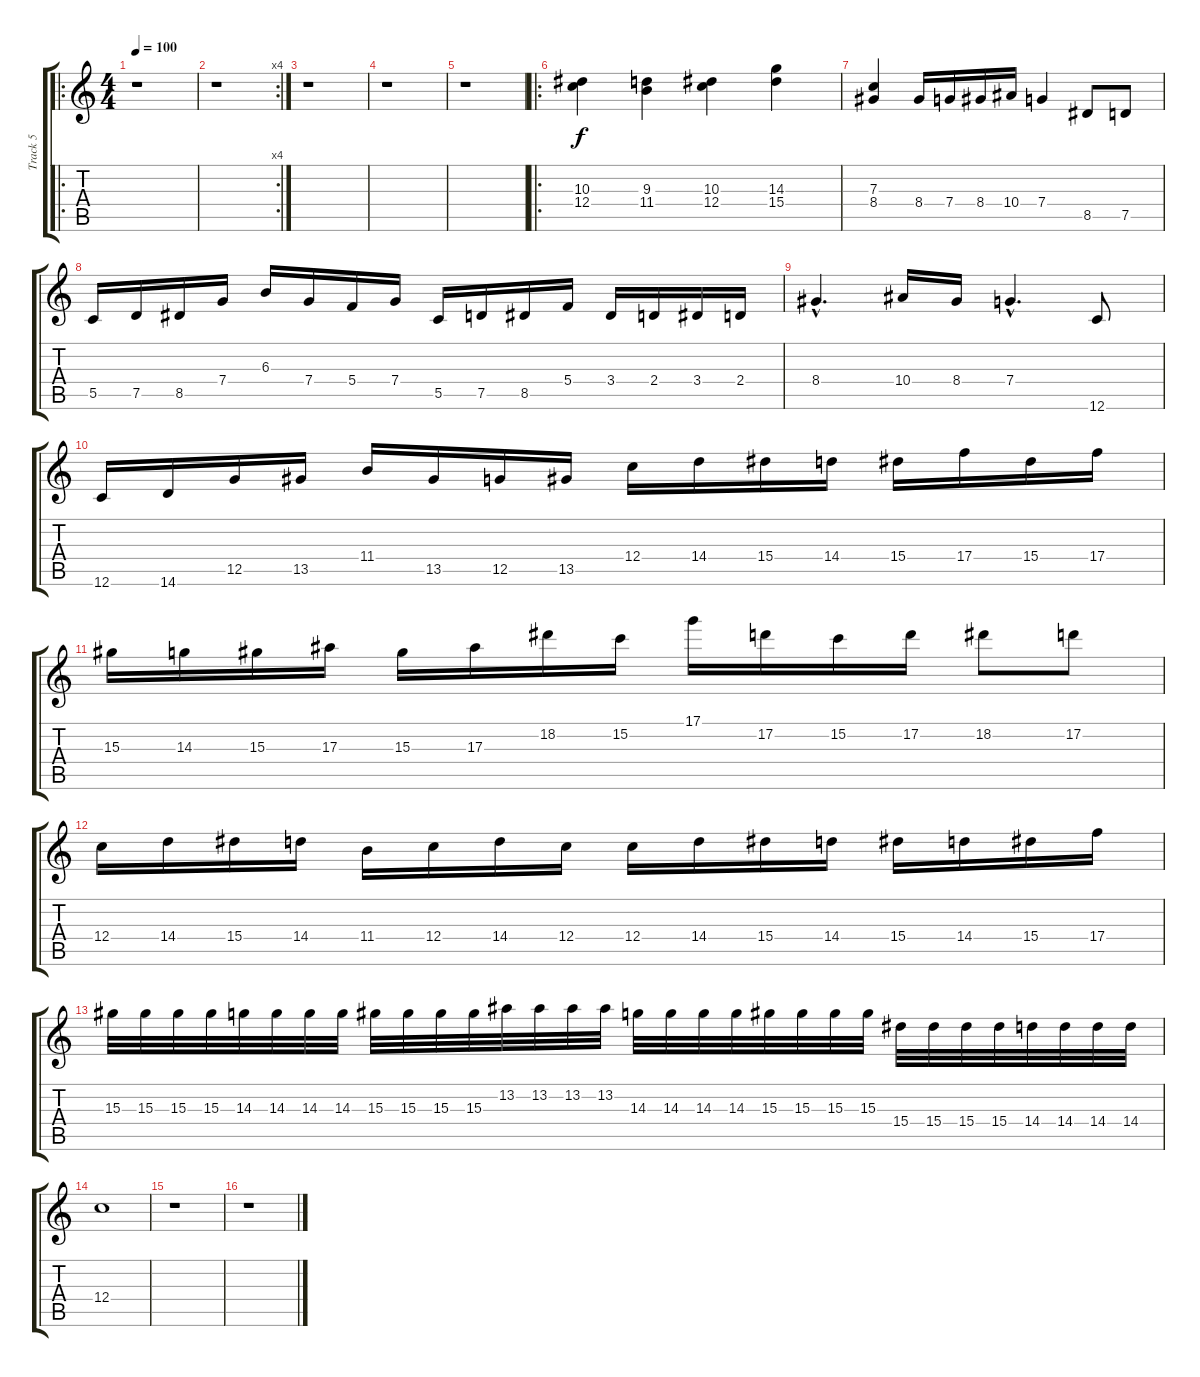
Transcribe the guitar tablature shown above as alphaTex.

\track ("Track 5" "Track 5") {instrument distortionguitar}
\staff {score tabs}
\tuning (D4 A3 F3 C3 G2 C2) {hide}
\ro
\ts (4 4)
\tempo 100
\clef g2
\ks c
r.1{dy f} |
\rc 4
r.1 |
r.1 |
r.1 |
r.1 |
\ro
(10.3 12.4).4 (9.3 11.4).4 (10.3 12.4).4 (14.3 15.4).4 |
(7.3 8.4).4 8.4.16 7.4.16 8.4.16 10.4.16 7.4.4 8.5.8 7.5.8 |
5.5.16 7.5.16 8.5.16 7.4.16 6.3.16 7.4.16 5.4.16 7.4.16 5.5.16 7.5.16 8.5.16 5.4.16 3.4.16 2.4.16 3.4.16 2.4.16 |
8.4{hac}.4{d} 10.4.16 8.4.16 7.4{hac}.4{d} 12.6.8 |
12.6.16 14.6.16 12.5.16 13.5.16 11.4.16 13.5.16 12.5.16 13.5.16 12.4.16 14.4.16 15.4.16 14.4.16 15.4.16 17.4.16 15.4.16 17.4.16 |
15.3.16 14.3.16 15.3.16 17.3.16 15.3.16 17.3.16 18.2.16 15.2.16 17.1.16 17.2.16 15.2.16 17.2.16 18.2.8 17.2.8 |
12.4.16 14.4.16 15.4.16 14.4.16 11.4.16 12.4.16 14.4.16 12.4.16 12.4.16 14.4.16 15.4.16 14.4.16 15.4.16 14.4.16 15.4.16 17.4.16 |
15.3.32 15.3.32 15.3.32 15.3.32 14.3.32 14.3.32 14.3.32 14.3.32 15.3.32 15.3.32 15.3.32 15.3.32 13.2.32 13.2.32 13.2.32 13.2.32 14.3.32 14.3.32 14.3.32 14.3.32 15.3.32 15.3.32 15.3.32 15.3.32 15.4.32 15.4.32 15.4.32 15.4.32 14.4.32 14.4.32 14.4.32 14.4.32 |
12.4.1 |
r.1 |
r.1
